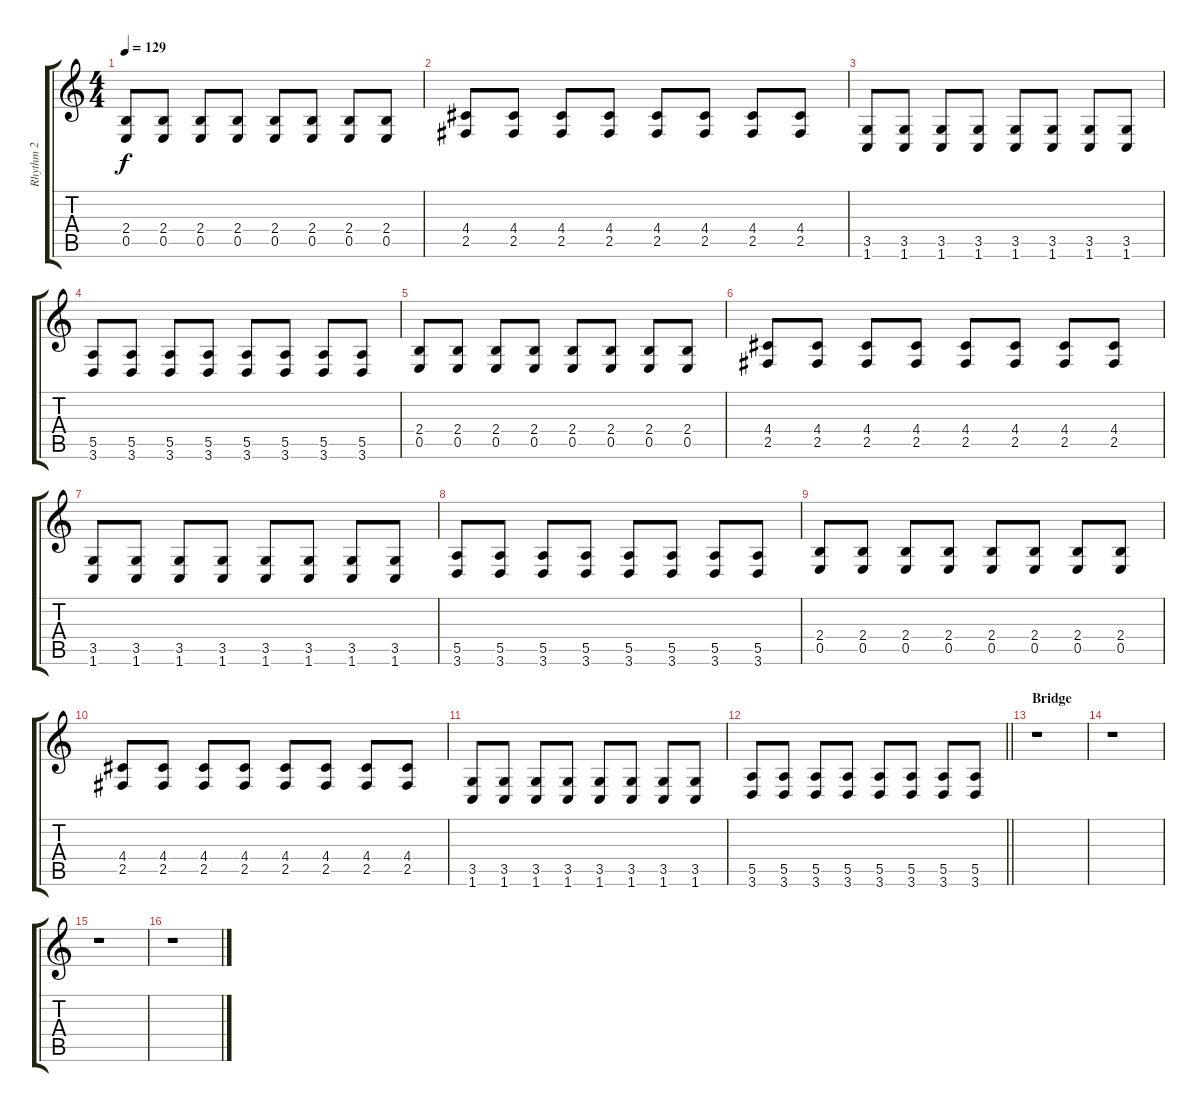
\track ("Rhythm 2" "Rhythm 2") {instrument overdrivenguitar}
\staff {score tabs}
\tuning (B3 Gb3 D3 A2 E2 B1) {hide}
\ts (4 4)
\tempo 129
\clef g2
\ks c
(2.4 0.5).8{dy f} (2.4 0.5).8 (2.4 0.5).8 (2.4 0.5).8 (2.4 0.5).8 (2.4 0.5).8 (2.4 0.5).8 (2.4 0.5).8 |
(4.4 2.5).8 (4.4 2.5).8 (4.4 2.5).8 (4.4 2.5).8 (4.4 2.5).8 (4.4 2.5).8 (4.4 2.5).8 (4.4 2.5).8 |
(3.5 1.6).8 (3.5 1.6).8 (3.5 1.6).8 (3.5 1.6).8 (3.5 1.6).8 (3.5 1.6).8 (3.5 1.6).8 (3.5 1.6).8 |
(5.5 3.6).8 (5.5 3.6).8 (5.5 3.6).8 (5.5 3.6).8 (5.5 3.6).8 (5.5 3.6).8 (5.5 3.6).8 (5.5 3.6).8 |
(2.4 0.5).8 (2.4 0.5).8 (2.4 0.5).8 (2.4 0.5).8 (2.4 0.5).8 (2.4 0.5).8 (2.4 0.5).8 (2.4 0.5).8 |
(4.4 2.5).8 (4.4 2.5).8 (4.4 2.5).8 (4.4 2.5).8 (4.4 2.5).8 (4.4 2.5).8 (4.4 2.5).8 (4.4 2.5).8 |
(3.5 1.6).8 (3.5 1.6).8 (3.5 1.6).8 (3.5 1.6).8 (3.5 1.6).8 (3.5 1.6).8 (3.5 1.6).8 (3.5 1.6).8 |
(5.5 3.6).8 (5.5 3.6).8 (5.5 3.6).8 (5.5 3.6).8 (5.5 3.6).8 (5.5 3.6).8 (5.5 3.6).8 (5.5 3.6).8 |
(2.4 0.5).8 (2.4 0.5).8 (2.4 0.5).8 (2.4 0.5).8 (2.4 0.5).8 (2.4 0.5).8 (2.4 0.5).8 (2.4 0.5).8 |
(4.4 2.5).8 (4.4 2.5).8 (4.4 2.5).8 (4.4 2.5).8 (4.4 2.5).8 (4.4 2.5).8 (4.4 2.5).8 (4.4 2.5).8 |
(3.5 1.6).8 (3.5 1.6).8 (3.5 1.6).8 (3.5 1.6).8 (3.5 1.6).8 (3.5 1.6).8 (3.5 1.6).8 (3.5 1.6).8 |
\barLineRight lightlight
(5.5 3.6).8 (5.5 3.6).8 (5.5 3.6).8 (5.5 3.6).8 (5.5 3.6).8 (5.5 3.6).8 (5.5 3.6).8 (5.5 3.6).8 |
\section ("" "Bridge")
r.1 |
r.1 |
r.1 |
r.1
